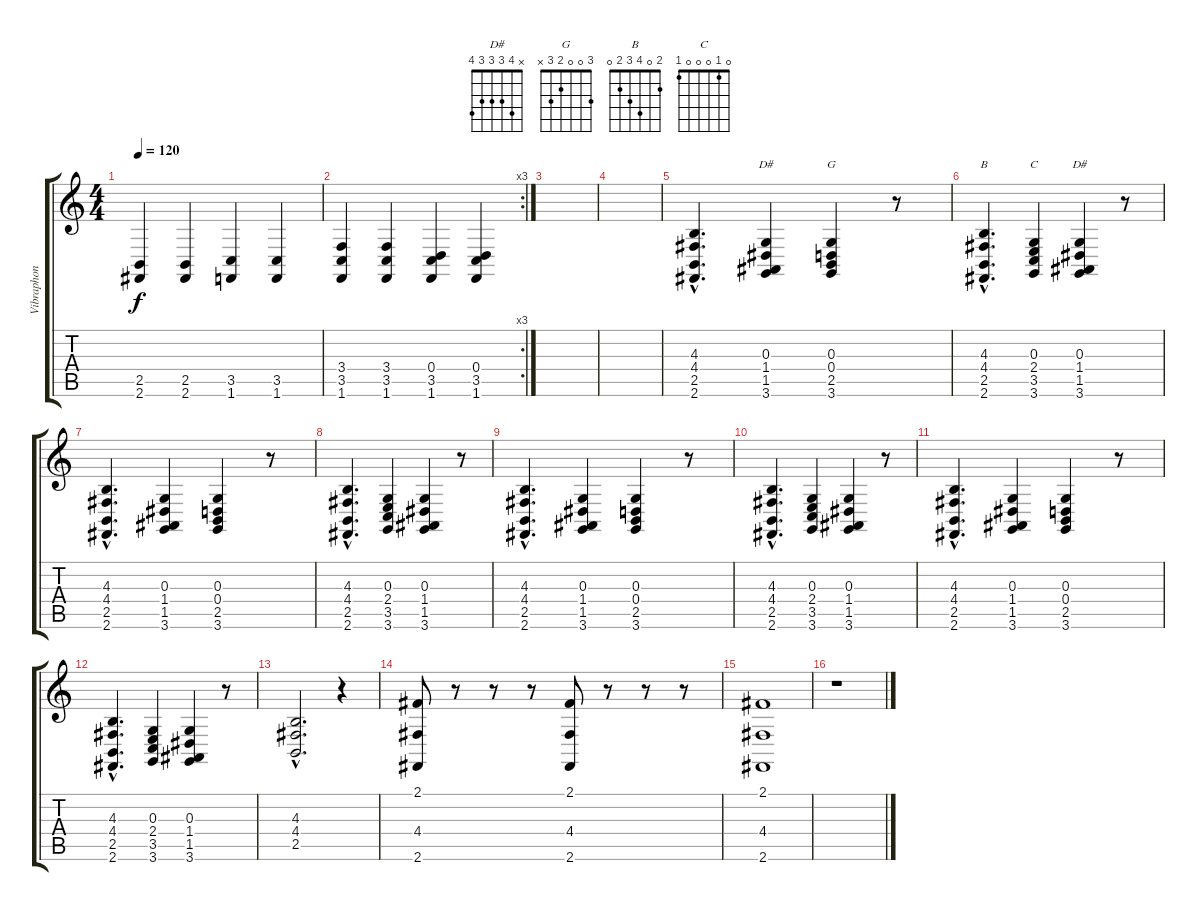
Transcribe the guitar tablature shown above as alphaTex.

\track ("Vibraphon " "Vibraphon ") {instrument vibraphone}
\staff {score tabs}
\tuning (E4 B3 G3 D3 A2 E2) {hide}
\chord ("D#" 3 4 3 3 3 4)
\chord ("G" 3 0 0 2 3 x)
\chord ("B" 2 0 4 3 2 0)
\chord ("C" 0 1 0 0 0 1)
\chord ("D#" x 4 3 3 3 4)
\ts (4 4)
\tempo 120
\clef g2
\ks c
(2.5 2.6).4{dy f} (2.5 2.6).4 (3.5 1.6).4 (3.5 1.6).4 |
\rc 3
(3.4 3.5 1.6).4 (3.4 3.5 1.6).4 (0.4 3.5 1.6).4 (0.4 3.5 1.6).4 |
|
|
(4.3{hac} 4.4{hac} 2.5{hac} 2.6{hac}).4{d} (0.3 1.4 1.5 3.6).4{ch "D#"} (0.3 0.4 2.5 3.6).4{ch "G"} r.8 |
(4.3{hac} 4.4{hac} 2.5{hac} 2.6{hac}).4{d ch "B"} (0.3 2.4 3.5 3.6).4{ch "C"} (0.3 1.4 1.5 3.6).4{ch "D#"} r.8 |
(4.3{hac} 4.4{hac} 2.5{hac} 2.6{hac}).4{d} (0.3 1.4 1.5 3.6).4 (0.3 0.4 2.5 3.6).4 r.8 |
(4.3{hac} 4.4{hac} 2.5{hac} 2.6{hac}).4{d} (0.3 2.4 3.5 3.6).4 (0.3 1.4 1.5 3.6).4 r.8 |
(4.3{hac} 4.4{hac} 2.5{hac} 2.6{hac}).4{d} (0.3 1.4 1.5 3.6).4 (0.3 0.4 2.5 3.6).4 r.8 |
(4.3{hac} 4.4{hac} 2.5{hac} 2.6{hac}).4{d} (0.3 2.4 3.5 3.6).4 (0.3 1.4 1.5 3.6).4 r.8 |
(4.3{hac} 4.4{hac} 2.5{hac} 2.6{hac}).4{d} (0.3 1.4 1.5 3.6).4 (0.3 0.4 2.5 3.6).4 r.8 |
(4.3{hac} 4.4{hac} 2.5{hac} 2.6{hac}).4{d} (0.3 2.4 3.5 3.6).4 (0.3 1.4 1.5 3.6).4 r.8 |
(4.3{hac} 4.4{hac} 2.5{hac}).2{d} r.4 |
(2.1 4.4 2.6).8 r.8 r.8 r.8 (2.1 4.4 2.6).8 r.8 r.8 r.8 |
(2.1 4.4 2.6).1 |
r.1
